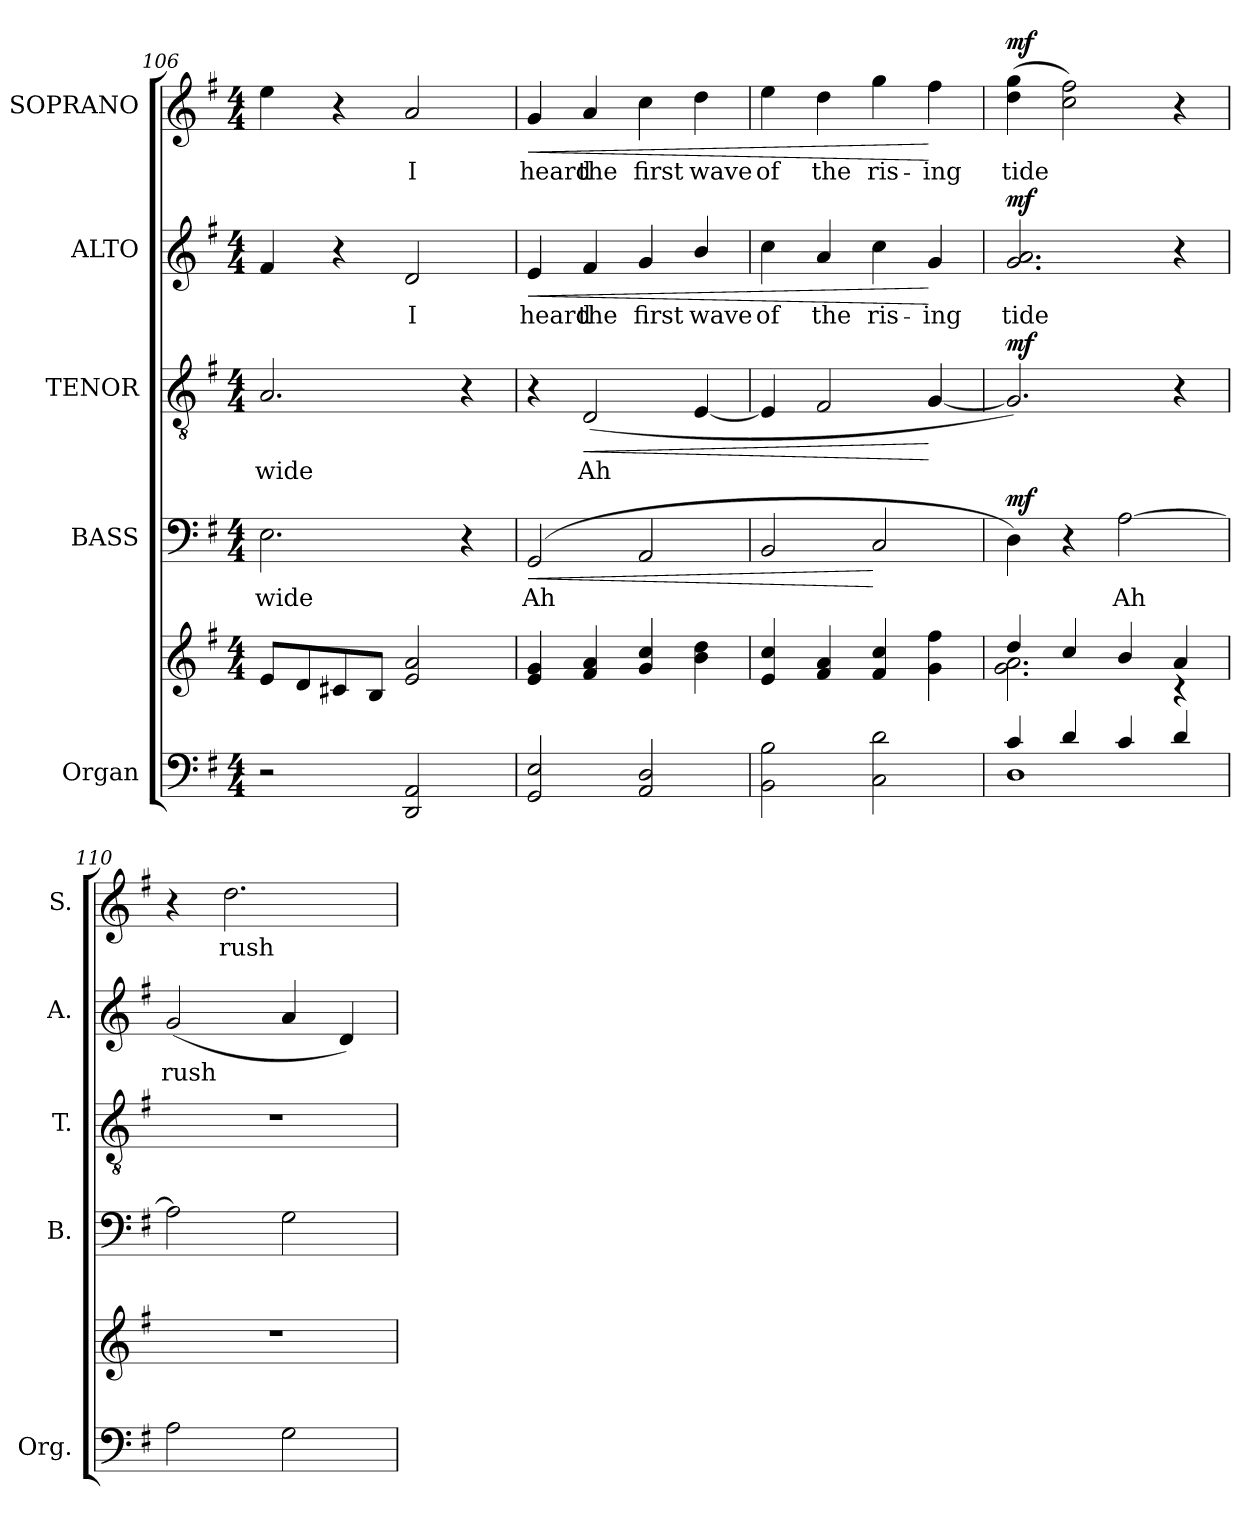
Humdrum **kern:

**kern	**kern	**kern	**text	**dynam	**kern	**text	**dynam	**kern	**text	**dynam	**kern	**text	**dynam
*part5	*part5	*part4	*part4	*part4	*part3	*part3	*part3	*part2	*part2	*part2	*part1	*part1	*part1
*staff6	*staff5	*staff4	*staff4	*staff4	*staff3	*staff3	*staff3	*staff2	*staff2	*staff2	*staff1	*staff1	*staff1
*I"Organ	*	*I"BASS	*	*	*I"TENOR	*	*	*I"ALTO	*	*	*I"SOPRANO	*	*
*I'Org.	*	*I'B.	*	*	*I'T.	*	*	*I'A.	*	*	*I'S.	*	*
*clefF4	*clefG2	*clefF4	*	*	*clefGv2	*	*	*clefG2	*	*	*clefG2	*	*
*	*	*	*	*	*ITrd7c12	*	*	*	*	*	*	*	*
*k[f#]	*k[f#]	*k[f#]	*	*	*k[f#]	*	*	*k[f#]	*	*	*k[f#]	*	*
*G:	*G:	*G:	*	*	*G:	*	*	*G:	*	*	*G:	*	*
*M4/4	*M4/4	*M4/4	*	*	*M4/4	*	*	*M4/4	*	*	*M4/4	*	*
=106	=106	=106	=106	=106	=106	=106	=106	=106	=106	=106	=106	=106	=106
!	!	!	!LO:LY:b:color=#000000	!	!	!	!	!	!	!	!	!	!
!	!	!	!	!	!	!LO:LY:b:color=#000000	!	!	!	!	!	!	!
2r	8ei/L	2.Ei\	wide	.	2.AAi/	wide	.	4f#i/	.	.	4eei\	.	.
.	8di/	.	.	.	.	.	.	.	.	.	.	.	.
.	8c#Xi/	.	.	.	.	.	.	4r	.	.	4r	.	.
.	8Bi/J	.	.	.	.	.	.	.	.	.	.	.	.
!	!	!	!	!	!	!	!	!	!LO:LY:b:color=#000000	!	!	!	!
!	!	!	!	!	!	!	!	!	!	!	!	!LO:LY:b:color=#000000	!
2DDi/ 2AAi	2ei/ 2ai	.	.	.	.	.	.	2di/	I	.	2ai/	I	.
.	.	4r	.	.	4r	.	.	.	.	.	.	.	.
=107	=107	=107	=107	=107	=107	=107	=107	=107	=107	=107	=107	=107	=107
!	!	!	!LO:LY:b:color=#000000	!LO:HP:b	!	!	!	!	!	!	!	!	!
!	!	!	!	!	!	!	!	!	!LO:LY:b:color=#000000	!LO:HP:b	!	!	!
!	!	!	!	!	!	!	!	!	!	!	!	!LO:LY:b:color=#000000	!LO:HP:b
2GGi/ 2Ei	4ei/ 4gi	(2GGi/	Ah	<	4r	.	.	4ei/	heard	<	4gi/	heard	<
!	!	!	!	!	!	!LO:LY:b:color=#000000	!LO:HP:b	!	!	!	!	!	!
!	!	!	!	!	!	!	!	!	!LO:LY:b:color=#000000	!	!	!	!
!	!	!	!	!	!	!	!	!	!	!	!	!LO:LY:b:color=#000000	!
.	4f#i/ 4ai	.	.	.	(2DDi/	Ah	<	4f#i/	the	.	4ai/	the	.
!	!	!	!	!	!	!	!	!	!LO:LY:b:color=#000000	!	!	!	!
!	!	!	!	!	!	!	!	!	!	!	!	!LO:LY:b:color=#000000	!
2AAi/ 2Di	4gi/ 4cci	2AAi/	.	.	.	.	.	4gi/	first	.	4cci\	first	.
!	!	!	!	!	!	!	!	!	!LO:LY:b:color=#000000	!	!	!	!
!	!	!	!	!	!	!	!	!	!	!	!	!LO:LY:b:color=#000000	!
.	4bi\ 4ddi	.	.	.	[4EEi/	.	.	4bi/	wave	.	4ddi\	wave	.
!!LO:PB:g=z
=108	=108	=108	=108	=108	=108	=108	=108	=108	=108	=108	=108	=108	=108
!	!	!	!	!	!	!	!	!	!LO:LY:b:color=#000000	!	!	!	!
!	!	!	!	!	!	!	!	!	!	!	!	!LO:LY:b:color=#000000	!
2BBi\ 2Bi	4ei/ 4cci	2BBi/	.	.	4EEi/]	.	.	4cci\	of	.	4eei\	of	.
!	!	!	!	!	!	!	!	!	!LO:LY:b:color=#000000	!	!	!	!
!	!	!	!	!	!	!	!	!	!	!	!	!LO:LY:b:color=#000000	!
.	4f#i/ 4ai	.	.	.	2FF#i/	.	.	4ai/	the	.	4ddi\	the	.
!	!	!	!	!	!	!	!	!	!LO:LY:b:color=#000000	!	!	!	!
!	!	!	!	!	!	!	!	!	!	!	!	!LO:LY:b:color=#000000	!
2Ci\ 2di	4f#i/ 4cci	2Ci/	.	[	.	.	.	4cci\	ris-	.	4ggi\	ris-	.
!	!	!	!	!	!	!	!	!	!LO:LY:b:color=#000000	!	!	!	!
!	!	!	!	!	!	!	!	!	!	!	!	!LO:LY:b:color=#000000	!
.	4gi\ 4ff#i	.	.	.	[4GGi/	.	[	4gi/	-ing	[	4ff#i\	-ing	[
=109	=109	=109	=109	=109	=109	=109	=109	=109	=109	=109	=109	=109	=109
*^	*^	*	*	*	*	*	*	*	*	*	*	*	*
!	!	!	!	!	!	!	!	!	!	!	!LO:LY:b:color=#000000	!	!	!	!
!	!	!	!	!	!	!	!	!	!	!	!	!	!	!LO:LY:b:color=#000000	!
4ci/	1Di	4ddi/	2.gi\ 2.ai	4Di\)	.	mf	2.GGi/])	.	mf	2.gi/ 2.ai	tide	mf	(4ddi\ 4ggi	tide	mf
4di/	.	4cci/	.	4r	.	.	.	.	.	.	.	.	2cci\ 2ff#i)	.	.
!	!	!	!	!	!LO:LY:b:color=#000000	!	!	!	!	!	!	!	!	!	!
4ci/	.	4bi/	.	[2Ai\	Ah	.	.	.	.	.	.	.	.	.	.
4di/	.	4ai/	4r	.	.	.	4r	.	.	4r	.	.	4r	.	.
*v	*v	*	*	*	*	*	*	*	*	*	*	*	*	*	*
*	*v	*v	*	*	*	*	*	*	*	*	*	*	*	*
=110	=110	=110	=110	=110	=110	=110	=110	=110	=110	=110	=110	=110	=110
*	*^	*	*	*	*	*	*	*	*	*	*	*	*
!	!	!	!	!	!	!	!	!	!	!LO:LY:b:color=#000000	!	!	!	!
*	*v	*v	*	*	*	*	*	*	*	*	*	*	*	*
2Ai\	1r	2Ai\]	.	.	1r	.	.	(2gi/	rush	.	4r	.	.
!	!	!	!	!	!	!	!	!	!	!	!	!LO:LY:b:color=#000000	!
.	.	.	.	.	.	.	.	.	.	.	2.ddi\	rush	.
2Gi\	.	2Gi\	.	.	.	.	.	4ai/	.	.	.	.	.
.	.	.	.	.	.	.	.	4di/)	.	.	.	.	.
=	=	=	=	=	=	=	=	=	=	=	=	=	=
*-	*-	*-	*-	*-	*-	*-	*-	*-	*-	*-	*-	*-	*-
